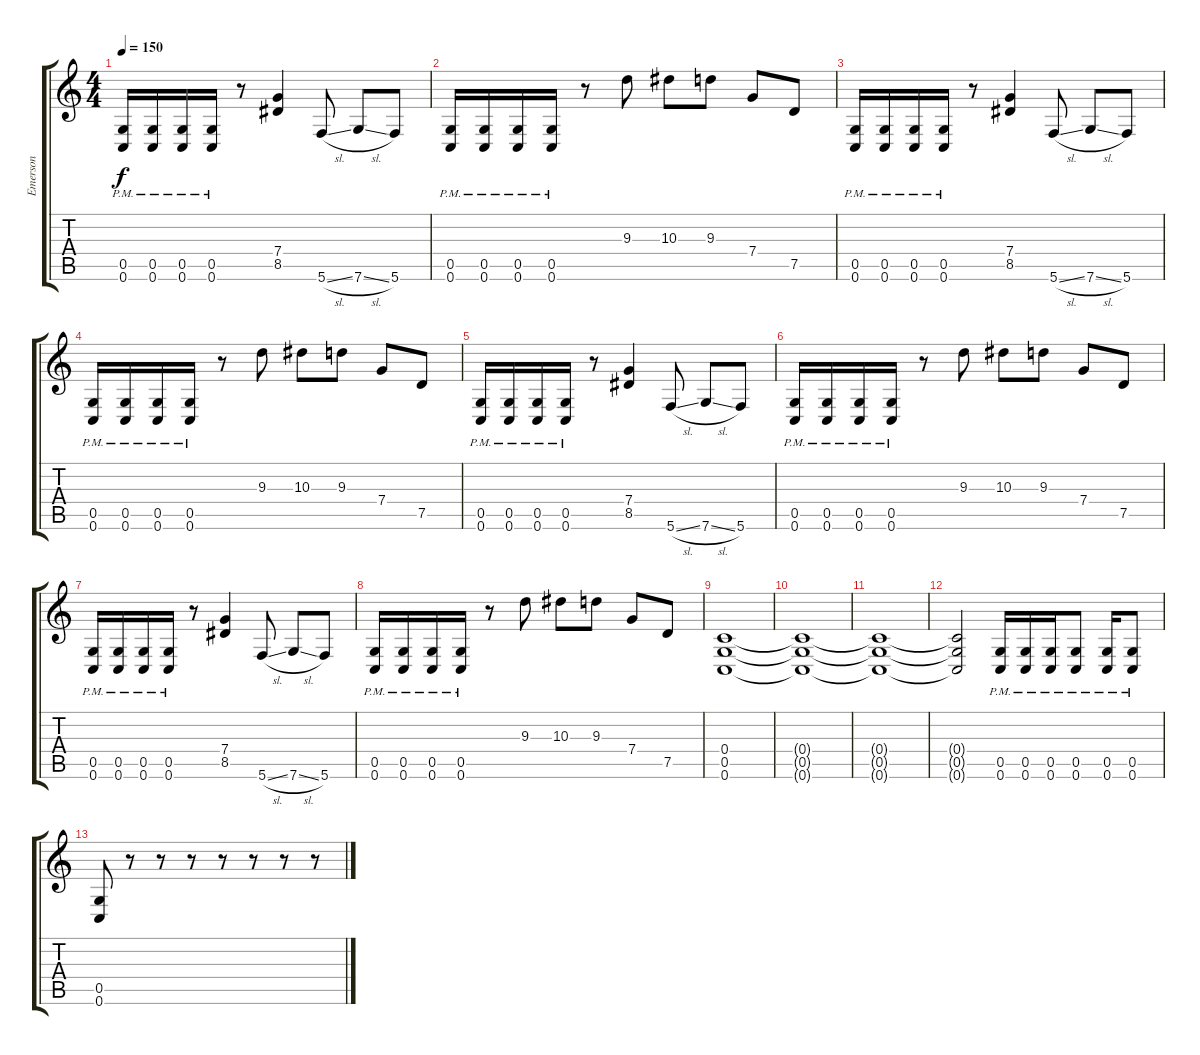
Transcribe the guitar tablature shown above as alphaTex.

\track ("Emerson" "Emerson") {instrument distortionguitar}
\staff {score tabs}
\tuning (D4 A3 F3 C3 G2 C2) {hide}
\ts (4 4)
\tempo 150
\clef g2
\ks c
(0.5{pm} 0.6{pm}).16{dy f} (0.5{pm} 0.6{pm}).16 (0.5{pm} 0.6{pm}).16 (0.5{pm} 0.6{pm}).16 r.8 (7.4 8.5).4 5.6{sl}.8 7.6{sl}.8 5.6.8 |
(0.5{pm} 0.6{pm}).16 (0.5{pm} 0.6{pm}).16 (0.5{pm} 0.6{pm}).16 (0.5{pm} 0.6{pm}).16 r.8 9.3.8 10.3.8 9.3.8 7.4.8 7.5.8 |
(0.5{pm} 0.6{pm}).16 (0.5{pm} 0.6{pm}).16 (0.5{pm} 0.6{pm}).16 (0.5{pm} 0.6{pm}).16 r.8 (7.4 8.5).4 5.6{sl}.8 7.6{sl}.8 5.6.8 |
(0.5{pm} 0.6{pm}).16 (0.5{pm} 0.6{pm}).16 (0.5{pm} 0.6{pm}).16 (0.5{pm} 0.6{pm}).16 r.8 9.3.8 10.3.8 9.3.8 7.4.8 7.5.8 |
(0.5{pm} 0.6{pm}).16 (0.5{pm} 0.6{pm}).16 (0.5{pm} 0.6{pm}).16 (0.5{pm} 0.6{pm}).16 r.8 (7.4 8.5).4 5.6{sl}.8 7.6{sl}.8 5.6.8 |
(0.5{pm} 0.6{pm}).16 (0.5{pm} 0.6{pm}).16 (0.5{pm} 0.6{pm}).16 (0.5{pm} 0.6{pm}).16 r.8 9.3.8 10.3.8 9.3.8 7.4.8 7.5.8 |
(0.5{pm} 0.6{pm}).16 (0.5{pm} 0.6{pm}).16 (0.5{pm} 0.6{pm}).16 (0.5{pm} 0.6{pm}).16 r.8 (7.4 8.5).4 5.6{sl}.8 7.6{sl}.8 5.6.8 |
(0.5{pm} 0.6{pm}).16 (0.5{pm} 0.6{pm}).16 (0.5{pm} 0.6{pm}).16 (0.5{pm} 0.6{pm}).16 r.8 9.3.8 10.3.8 9.3.8 7.4.8 7.5.8 |
(0.4 0.5 0.6).1 |
(0.4{t} 0.5{t} 0.6{t}).1 |
(0.4{t} 0.5{t} 0.6{t}).1 |
(0.4{t} 0.5{t} 0.6{t}).2 (0.5{pm} 0.6{pm}).16 (0.5{pm} 0.6{pm}).16 (0.5{pm} 0.6{pm}).16 (0.5{pm} 0.6{pm}).8 (0.5{pm} 0.6{pm}).16 (0.5{pm} 0.6{pm}).8 |
(0.5 0.6).8 r.8 r.8 r.8 r.8 r.8 r.8 r.8
